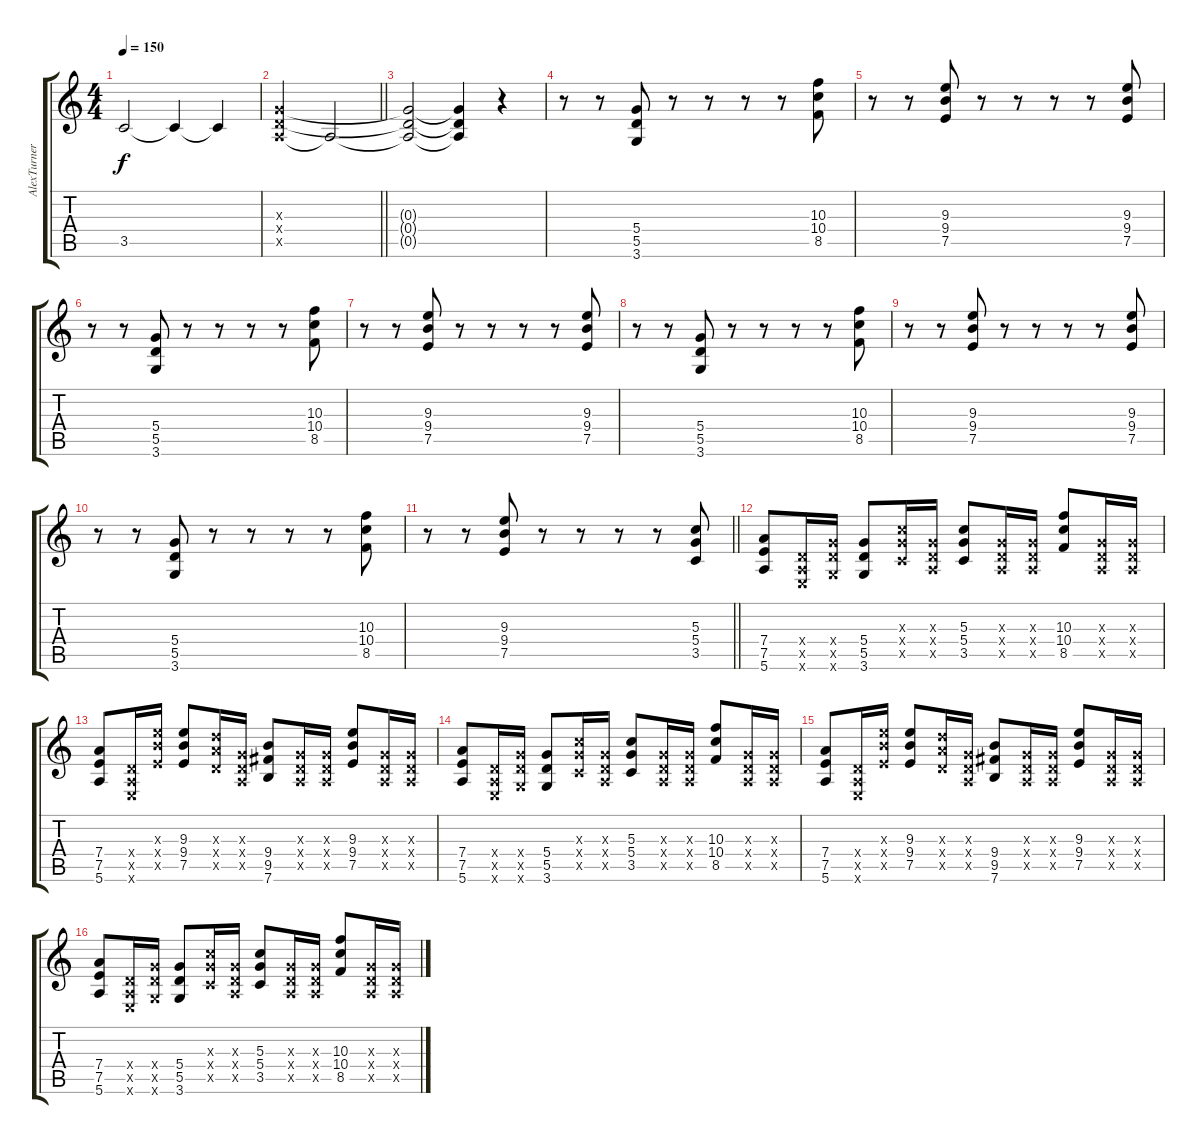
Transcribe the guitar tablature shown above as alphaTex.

\track ("AlexTurner" "AlexTurner") {instrument overdrivenguitar}
\staff {score tabs}
\tuning (E4 B3 G3 D3 A2 E2) {hide}
\ts (4 4)
\tempo 150
\clef g2
\ks c
3.5{t}.2{dy f} 3.5{t}.4 3.5{t}.4 |
\barLineRight lightlight
(0.3{x} 0.4{x} 0.5{x}).2 0.5{t}.2 |
\section ("" "")
(0.3{t} 0.4{t} 0.5{t}).2{instrument electricguitarclean} (0.3{t} 0.4{t} 0.5{t}).4 r.4 |
r.8 r.8 (5.4 5.5 3.6).8 r.8 r.8 r.8 r.8 (10.3 10.4 8.5).8 |
r.8 r.8 (9.3 9.4 7.5).8 r.8 r.8 r.8 r.8 (9.3 9.4 7.5).8 |
r.8 r.8 (5.4 5.5 3.6).8 r.8 r.8 r.8 r.8 (10.3 10.4 8.5).8 |
r.8 r.8 (9.3 9.4 7.5).8 r.8 r.8 r.8 r.8 (9.3 9.4 7.5).8 |
r.8 r.8 (5.4 5.5 3.6).8 r.8 r.8 r.8 r.8 (10.3 10.4 8.5).8 |
r.8 r.8 (9.3 9.4 7.5).8 r.8 r.8 r.8 r.8 (9.3 9.4 7.5).8 |
r.8 r.8 (5.4 5.5 3.6).8 r.8 r.8 r.8 r.8 (10.3 10.4 8.5).8 |
\barLineRight lightlight
r.8 r.8 (9.3 9.4 7.5).8 r.8 r.8 r.8 r.8 (5.3 5.4 3.5).8 |
\section ("" "")
(7.4 7.5 5.6).8{instrument electricguitarclean} (0.4{x} 0.5{x} 0.6{x}).16 (5.4{x} 5.5{x} 3.6{x}).16 (5.4 5.5 3.6).8 (5.3{x} 5.4{x} 3.5{x}).16 (0.3{x} 0.4{x} 0.5{x}).16 (5.3 5.4 3.5).8 (0.3{x} 0.4{x} 0.5{x}).16 (0.3{x} 0.4{x} 0.5{x}).16 (10.3 10.4 8.5).8 (0.3{x} 0.4{x} 0.5{x}).16 (0.3{x} 0.4{x} 0.5{x}).16 |
(7.4 7.5 5.6).8 (0.4{x} 0.5{x} 0.6{x}).16 (9.3{x} 9.4{x} 7.5{x}).16 (9.3 9.4 7.5).8 (7.3{x} 7.4{x} 5.5{x}).16 (0.3{x} 0.4{x} 0.5{x}).16 (9.4 9.5 7.6).8 (0.3{x} 0.4{x} 0.5{x}).16 (0.3{x} 0.4{x} 0.5{x}).16 (9.3 9.4 7.5).8 (0.3{x} 0.4{x} 0.5{x}).16 (0.3{x} 0.4{x} 0.5{x}).16 |
(7.4 7.5 5.6).8 (0.4{x} 0.5{x} 0.6{x}).16 (5.4{x} 5.5{x} 3.6{x}).16 (5.4 5.5 3.6).8 (5.3{x} 5.4{x} 3.5{x}).16 (0.3{x} 0.4{x} 0.5{x}).16 (5.3 5.4 3.5).8 (0.3{x} 0.4{x} 0.5{x}).16 (0.3{x} 0.4{x} 0.5{x}).16 (10.3 10.4 8.5).8 (0.3{x} 0.4{x} 0.5{x}).16 (0.3{x} 0.4{x} 0.5{x}).16 |
(7.4 7.5 5.6).8 (0.4{x} 0.5{x} 0.6{x}).16 (9.3{x} 9.4{x} 7.5{x}).16 (9.3 9.4 7.5).8 (7.3{x} 7.4{x} 5.5{x}).16 (0.3{x} 0.4{x} 0.5{x}).16 (9.4 9.5 7.6).8 (0.3{x} 0.4{x} 0.5{x}).16 (0.3{x} 0.4{x} 0.5{x}).16 (9.3 9.4 7.5).8 (0.3{x} 0.4{x} 0.5{x}).16 (0.3{x} 0.4{x} 0.5{x}).16 |
(7.4 7.5 5.6).8 (0.4{x} 0.5{x} 0.6{x}).16 (5.4{x} 5.5{x} 3.6{x}).16 (5.4 5.5 3.6).8 (5.3{x} 5.4{x} 3.5{x}).16 (0.3{x} 0.4{x} 0.5{x}).16 (5.3 5.4 3.5).8 (0.3{x} 0.4{x} 0.5{x}).16 (0.3{x} 0.4{x} 0.5{x}).16 (10.3 10.4 8.5).8 (0.3{x} 0.4{x} 0.5{x}).16 (0.3{x} 0.4{x} 0.5{x}).16
